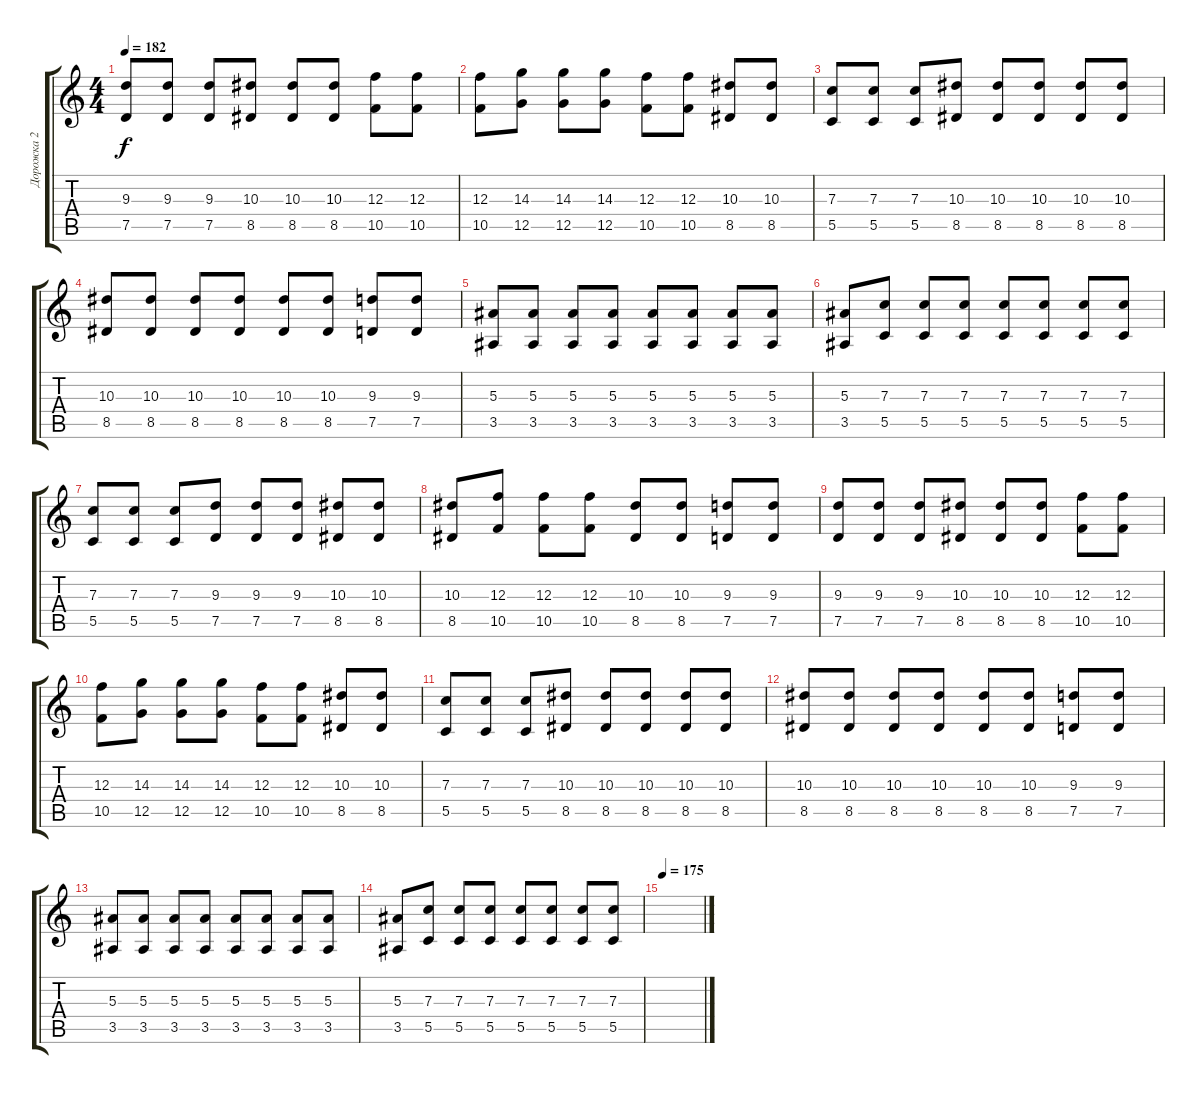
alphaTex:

\track ("Дорожка 2" "Дорожка 2") {instrument distortionguitar}
\staff {score tabs}
\tuning (D4 A3 F3 C3 G2 C2) {hide}
\ts (4 4)
\tempo 182
\clef g2
\ks c
(9.3 7.5).8{dy f} (9.3 7.5).8 (9.3 7.5).8 (10.3 8.5).8 (10.3 8.5).8 (10.3 8.5).8 (12.3 10.5).8 (12.3 10.5).8 |
(12.3 10.5).8 (14.3 12.5).8 (14.3 12.5).8 (14.3 12.5).8 (12.3 10.5).8 (12.3 10.5).8 (10.3 8.5).8 (10.3 8.5).8 |
(7.3 5.5).8 (7.3 5.5).8 (7.3 5.5).8 (10.3 8.5).8 (10.3 8.5).8 (10.3 8.5).8 (10.3 8.5).8 (10.3 8.5).8 |
(10.3 8.5).8 (10.3 8.5).8 (10.3 8.5).8 (10.3 8.5).8 (10.3 8.5).8 (10.3 8.5).8 (9.3 7.5).8 (9.3 7.5).8 |
(5.3 3.5).8 (5.3 3.5).8 (5.3 3.5).8 (5.3 3.5).8 (5.3 3.5).8 (5.3 3.5).8 (5.3 3.5).8 (5.3 3.5).8 |
(5.3 3.5).8 (7.3 5.5).8 (7.3 5.5).8 (7.3 5.5).8 (7.3 5.5).8 (7.3 5.5).8 (7.3 5.5).8 (7.3 5.5).8 |
(7.3 5.5).8 (7.3 5.5).8 (7.3 5.5).8 (9.3 7.5).8 (9.3 7.5).8 (9.3 7.5).8 (10.3 8.5).8 (10.3 8.5).8 |
(10.3 8.5).8 (12.3 10.5).8 (12.3 10.5).8 (12.3 10.5).8 (10.3 8.5).8 (10.3 8.5).8 (9.3 7.5).8 (9.3 7.5).8 |
(9.3 7.5).8 (9.3 7.5).8 (9.3 7.5).8 (10.3 8.5).8 (10.3 8.5).8 (10.3 8.5).8 (12.3 10.5).8 (12.3 10.5).8 |
(12.3 10.5).8 (14.3 12.5).8 (14.3 12.5).8 (14.3 12.5).8 (12.3 10.5).8 (12.3 10.5).8 (10.3 8.5).8 (10.3 8.5).8 |
(7.3 5.5).8 (7.3 5.5).8 (7.3 5.5).8 (10.3 8.5).8 (10.3 8.5).8 (10.3 8.5).8 (10.3 8.5).8 (10.3 8.5).8 |
(10.3 8.5).8 (10.3 8.5).8 (10.3 8.5).8 (10.3 8.5).8 (10.3 8.5).8 (10.3 8.5).8 (9.3 7.5).8 (9.3 7.5).8 |
(5.3 3.5).8 (5.3 3.5).8 (5.3 3.5).8 (5.3 3.5).8 (5.3 3.5).8 (5.3 3.5).8 (5.3 3.5).8 (5.3 3.5).8 |
(5.3 3.5).8 (7.3 5.5).8 (7.3 5.5).8 (7.3 5.5).8 (7.3 5.5).8 (7.3 5.5).8 (7.3 5.5).8 (7.3 5.5).8 |
\tempo 175
